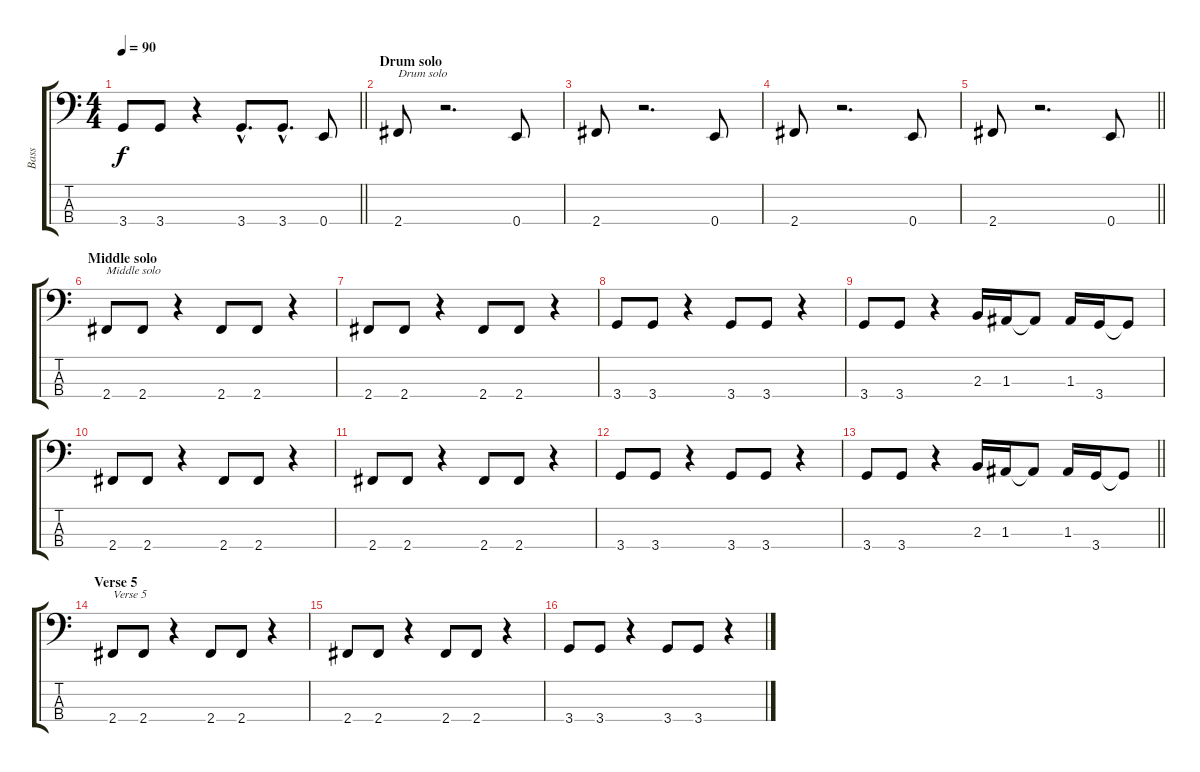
\track ("Bass" "Bass") {instrument electricbassfinger}
\staff {score tabs}
\tuning (G2 D2 A1 E1) {hide}
\ts (4 4)
\tempo 90
\clef f4
\barLineRight lightlight
\ks c
3.4.8{dy f} 3.4.8 r.4 3.4{hac}.8{d} 3.4{hac}.8{d} 0.4.8 |
\section ("" "Drum solo")
2.4.8{txt "Drum solo"} r.2{d} 0.4.8 |
2.4.8 r.2{d} 0.4.8 |
2.4.8 r.2{d} 0.4.8 |
\barLineRight lightlight
2.4.8 r.2{d} 0.4.8 |
\section ("" "Middle solo")
2.4.8{txt "Middle solo"} 2.4.8 r.4 2.4.8 2.4.8 r.4 |
2.4.8 2.4.8 r.4 2.4.8 2.4.8 r.4 |
3.4.8 3.4.8 r.4 3.4.8 3.4.8 r.4 |
3.4.8 3.4.8 r.4 2.3.16 1.3.16 1.3{t}.8 1.3.16 3.4.16 3.4{t}.8 |
2.4.8 2.4.8 r.4 2.4.8 2.4.8 r.4 |
2.4.8 2.4.8 r.4 2.4.8 2.4.8 r.4 |
3.4.8 3.4.8 r.4 3.4.8 3.4.8 r.4 |
\barLineRight lightlight
3.4.8 3.4.8 r.4 2.3.16 1.3.16 1.3{t}.8 1.3.16 3.4.16 3.4{t}.8 |
\section ("" "Verse 5")
2.4.8{txt "Verse 5"} 2.4.8 r.4 2.4.8 2.4.8 r.4 |
2.4.8 2.4.8 r.4 2.4.8 2.4.8 r.4 |
3.4.8 3.4.8 r.4 3.4.8 3.4.8 r.4
